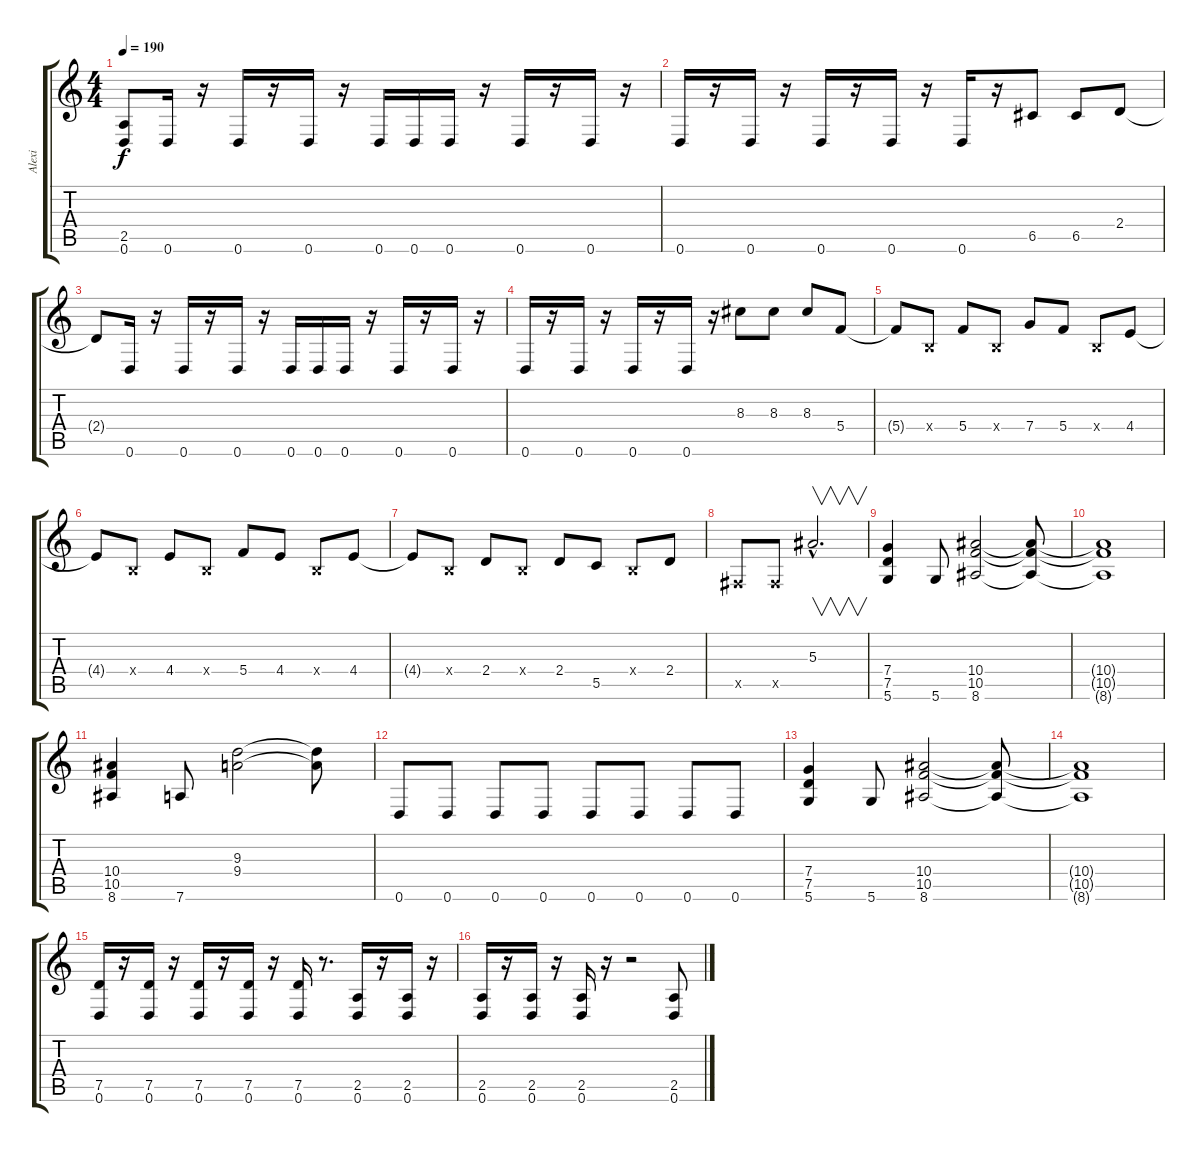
\track ("Alexi" "Alexi") {instrument overdrivenguitar}
\staff {score tabs}
\tuning (D4 A3 F3 C3 G2 D2) {hide}
\ts (4 4)
\tempo 190
\clef g2
\ks c
(2.5{t} 0.6{t}).8{dy f} 0.6.16 r.16 0.6.16 r.16 0.6.16 r.16 0.6.16 0.6.16 0.6.16 r.16 0.6.16 r.16 0.6.16 r.16 |
0.6.16 r.16 0.6.16 r.16 0.6.16 r.16 0.6.16 r.16 0.6.16 r.16 6.5.8 6.5.8 2.4.8 |
2.4{t}.8 0.6.16 r.16 0.6.16 r.16 0.6.16 r.16 0.6.16 0.6.16 0.6.16 r.16 0.6.16 r.16 0.6.16 r.16 |
0.6.16 r.16 0.6.16 r.16 0.6.16 r.16 0.6.16 r.16 8.3.8 8.3.8 8.3.8 5.4.8 |
5.4{t}.8 -1.4{x}.8 5.4.8 -1.4{x}.8 7.4.8 5.4.8 -1.4{x}.8 4.4.8 |
4.4{t}.8 -1.4{x}.8 4.4.8 -1.4{x}.8 5.4.8 4.4.8 -1.4{x}.8 4.4.8 |
4.4{t}.8 -1.4{x}.8 2.4.8 -1.4{x}.8 2.4.8 5.5.8 -1.4{x}.8 2.4.8 |
-1.5{x}.8 -1.5{x}.8 5.3{hac}.2{v d instrument guitarharmonics} |
(7.4 7.5 5.6).4{instrument distortionguitar} 5.6.8 (10.4 10.5 8.6).2 (10.4{t} 10.5{t} 8.6{t}).8 |
(10.4{t} 10.5{t} 8.6{t}).1 |
(10.4 10.5 8.6).4 7.6.8 (9.3 9.4).2 (9.3{t} 9.4{t}).8 |
0.6.8 0.6.8 0.6.8 0.6.8 0.6.8 0.6.8 0.6.8 0.6.8 |
(7.4 7.5 5.6).4 5.6.8 (10.4 10.5 8.6).2 (10.4{t} 10.5{t} 8.6{t}).8 |
(10.4{t} 10.5{t} 8.6{t}).1 |
(7.5 0.6).16 r.16 (7.5 0.6).16 r.16 (7.5 0.6).16 r.16 (7.5 0.6).16 r.16 (7.5 0.6).16 r.8{d} (2.5 0.6).16 r.16 (2.5 0.6).16 r.16 |
(2.5 0.6).16 r.16 (2.5 0.6).16 r.16 (2.5 0.6).16 r.16 r.2 (2.5 0.6).8
